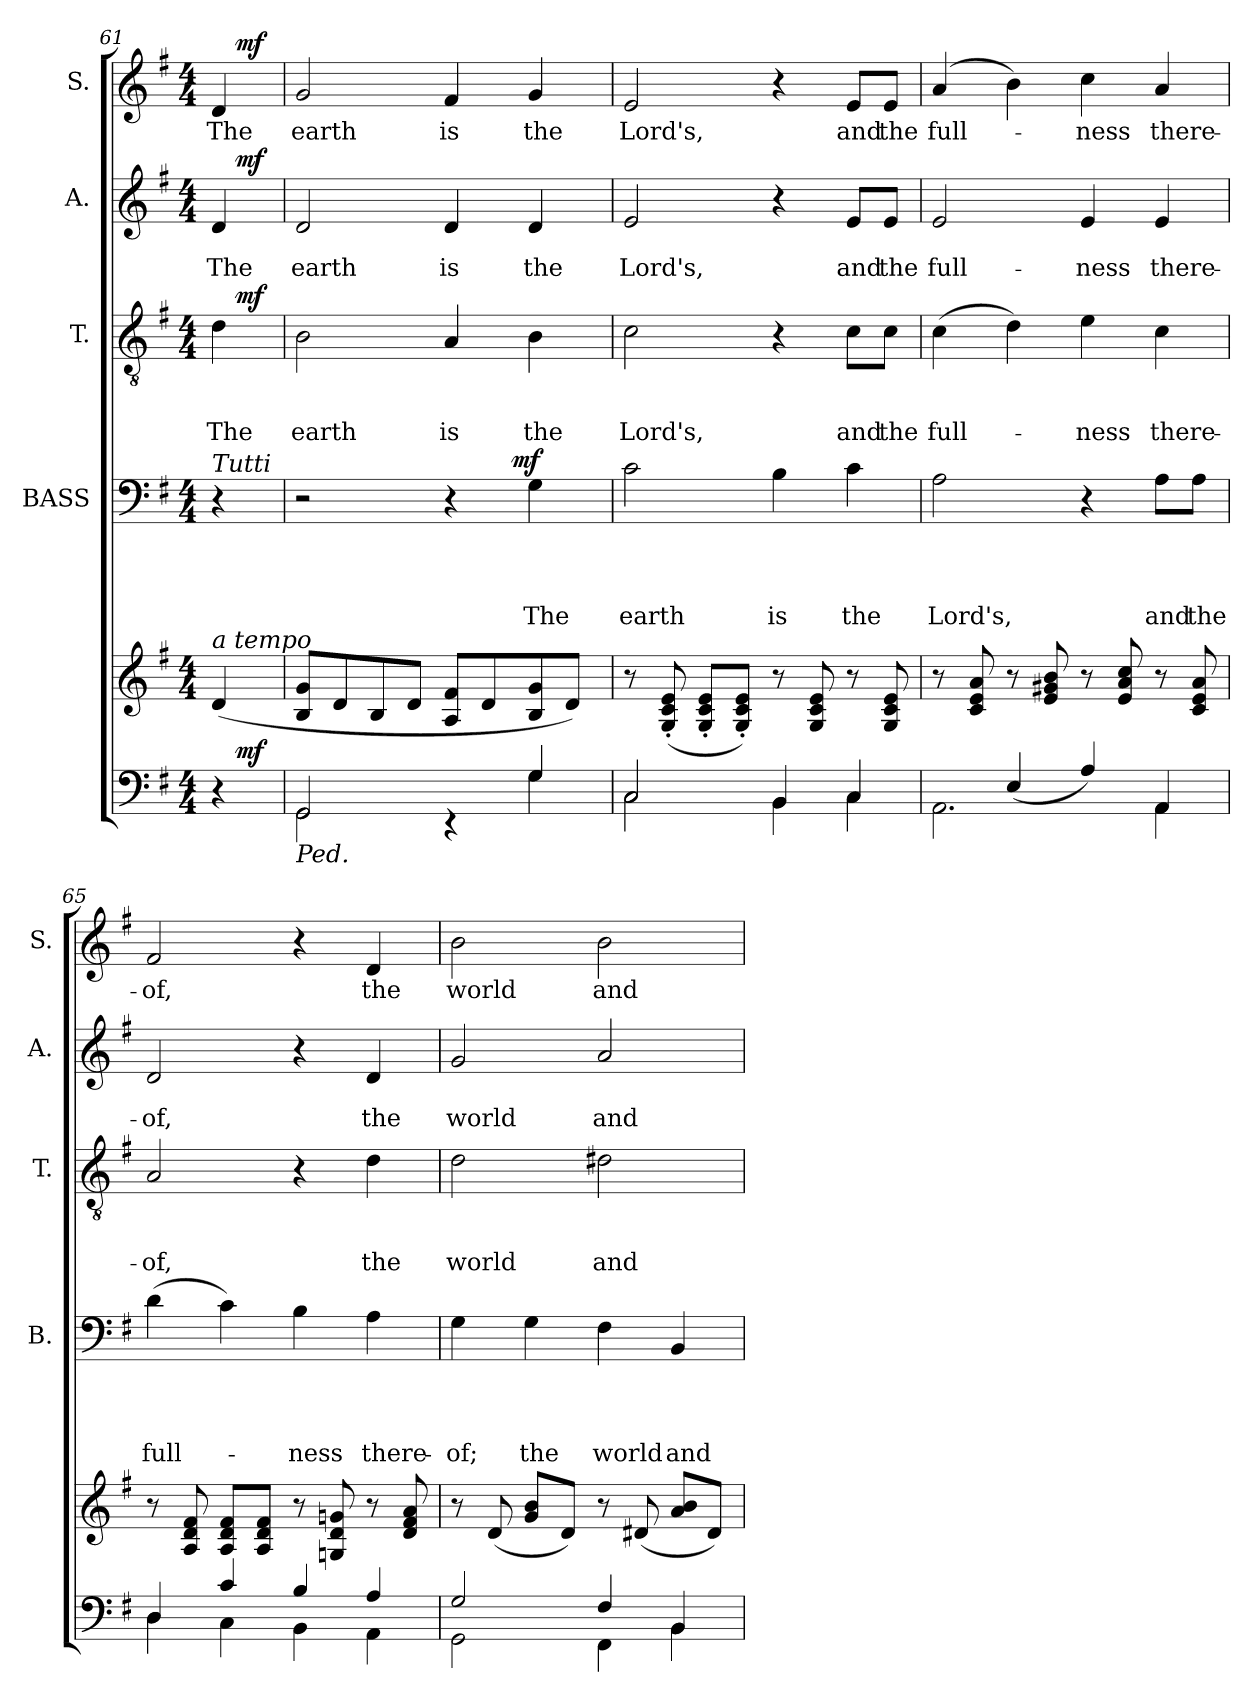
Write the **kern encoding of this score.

**kern	**dynam	**kern	**kern	**text	**text	**text	**text	**dynam	**kern	**text	**text	**text	**dynam	**kern	**text	**text	**dynam	**kern	**text	**dynam
*part6	*part6	*part5	*part4	*part4	*part4	*part4	*part4	*part4	*part3	*part3	*part3	*part3	*part3	*part2	*part2	*part2	*part2	*part1	*part1	*part1
*staff6	*staff6	*staff5	*staff4	*staff4	*staff4	*staff4	*staff4	*staff4	*staff3	*staff3	*staff3	*staff3	*staff3	*staff2	*staff2	*staff2	*staff2	*staff1	*staff1	*staff1
*	*	*	*I"BASS	*	*	*	*	*	*I"T.	*	*	*	*	*I"A.	*	*	*	*I"S.	*	*
*	*	*	*I'B.	*	*	*	*	*	*I'T.	*	*	*	*	*I'A.	*	*	*	*I'S.	*	*
!!LO:PB:g=z
*clefF4	*	*clefG2	*clefF4	*	*	*	*	*	*clefGv2	*	*	*	*	*clefG2	*	*	*	*clefG2	*	*
*k[f#]	*	*k[f#]	*k[f#]	*	*	*	*	*	*k[f#]	*	*	*	*	*k[f#]	*	*	*	*k[f#]	*	*
*G:	*	*G:	*G:	*	*	*	*	*	*G:	*	*	*	*	*G:	*	*	*	*G:	*	*
*M4/4	*	*M4/4	*M4/4	*	*	*	*	*	*M4/4	*	*	*	*	*M4/4	*	*	*	*M4/4	*	*
=61	=61	=61	=61	=61	=61	=61	=61	=61	=61	=61	=61	=61	=61	=61	=61	=61	=61	=61	=61	=61
!	!	!	!LO:TX:a:i:t=Tutti	!	!	!	!	!	!	!	!	!	!	!	!	!	!	!	!	!
!	!	!LO:TX:a:i:t=a tempo	!	!	!	!	!	!	!	!	!	!	!	!	!	!	!	!	!	!
!	!	!	!	!	!	!	!	!	!	!	!	!LO:LY:b	!	!	!	!LO:LY:b	!	!	!LO:LY:b	!
*^	*	*	*	*	*	*	*	*	*^	*	*	*	*	*^	*	*	*	*^	*	*
4r	16ryy	.	(<4d/	4r	.	.	.	.	.	4d\	16ryy	.	.	The	.	4d/	16ryy	.	The	.	4d/	16ryy	The	.
!	!	!LO:DY:a	!	!	!	!	!	!	!	!	!	!	!	!	!LO:DY:a	!	!	!	!	!LO:DY:a	!	!	!	!LO:DY:a
.	8.ryy	mf	.	.	.	.	.	.	.	.	8.ryy	.	.	.	mf	.	8.ryy	.	.	mf	.	8.ryy	.	mf
=62	=62	=62	=62	=62	=62	=62	=62	=62	=62	=62	=62	=62	=62	=62	=62	=62	=62	=62	=62	=62	=62	=62	=62	=62
!LO:TX:b:i:t=Ped.	!	!	!	!	!	!	!	!	!	!	!	!	!	!	!	!	!	!	!	!	!	!	!	!
!	!	!	!	!	!	!	!	!	!	!	!	!	!	!LO:LY:b	!	!	!	!	!LO:LY:b	!	!	!	!LO:LY:b	!
*	*	*	*	*	*	*	*	*	*	*v	*v	*	*	*	*	*	*	*	*	*	*v	*v	*	*
*	*	*	*	*^	*	*	*	*	*	*	*	*	*	*	*v	*v	*	*	*	*	*	*
2GG/	2GG\	.	8B/ 8g/L	2r	2ryy	.	.	.	.	.	2B\	.	.	earth	.	2d/	.	earth	.	2g/	earth	.
.	.	.	8d/	.	.	.	.	.	.	.	.	.	.	.	.	.	.	.	.	.	.	.
.	.	.	8B/	.	.	.	.	.	.	.	.	.	.	.	.	.	.	.	.	.	.	.
.	.	.	8d/J	.	.	.	.	.	.	.	.	.	.	.	.	.	.	.	.	.	.	.
!	!	!	!	!	!	!	!	!	!	!	!	!	!	!LO:LY:b	!	!	!	!LO:LY:b	!	!	!LO:LY:b	!
4ryy	4rEE	.	8A/ 8f#/L	4r	8..ryy	.	.	.	.	.	4A/	.	.	is	.	4d/	.	is	.	4f#/	is	.
.	.	.	8d/	.	.	.	.	.	.	.	.	.	.	.	.	.	.	.	.	.	.	.
!	!	!	!	!	!	!	!	!	!	!LO:DY:a	!	!	!	!	!	!	!	!	!	!	!	!
.	.	.	.	.	4ryy	.	.	.	.	mf	.	.	.	.	.	.	.	.	.	.	.	.
!	!	!	!	!	!	!	!	!	!LO:LY:b	!	!	!	!	!LO:LY:b	!	!	!	!LO:LY:b	!	!	!LO:LY:b	!
4G/	4G\	.	8B/ 8g/	4G\	.	.	.	.	The	.	4B\	.	.	the	.	4d/	.	the	.	4g/	the	.
.	.	.	8d/J)	.	.	.	.	.	.	.	.	.	.	.	.	.	.	.	.	.	.	.
.	.	.	.	.	32ryy	.	.	.	.	.	.	.	.	.	.	.	.	.	.	.	.	.
=63	=63	=63	=63	=63	=63	=63	=63	=63	=63	=63	=63	=63	=63	=63	=63	=63	=63	=63	=63	=63	=63	=63
!	!	!	!	!	!	!	!	!	!LO:LY:b	!	!	!	!	!LO:LY:b	!	!	!	!LO:LY:b	!	!	!LO:LY:b	!
*	*	*	*	*v	*v	*	*	*	*	*	*	*	*	*	*	*	*	*	*	*	*	*
2C\	2C/	.	8r	2c\	.	.	.	earth	.	2c\	.	.	Lord's,	.	2e/	.	Lord's,	.	2e/	Lord's,	.
.	.	.	(<8G/'< 8c/'< 8e/'<	.	.	.	.	.	.	.	.	.	.	.	.	.	.	.	.	.	.
.	.	.	8G/'< 8c/'< 8e/'<L	.	.	.	.	.	.	.	.	.	.	.	.	.	.	.	.	.	.
.	.	.	8G/'< 8c/'< 8e/'<J)	.	.	.	.	.	.	.	.	.	.	.	.	.	.	.	.	.	.
!	!	!	!	!	!	!	!	!LO:LY:b	!	!	!	!	!	!	!	!	!	!	!	!	!
4BB\	4BB/	.	8r	4B\	.	.	.	is	.	4r	.	.	.	.	4r	.	.	.	4r	.	.
.	.	.	8G/ 8c/ 8e/	.	.	.	.	.	.	.	.	.	.	.	.	.	.	.	.	.	.
!	!	!	!	!	!	!	!	!LO:LY:b	!	!	!	!	!LO:LY:b	!	!	!	!LO:LY:b	!	!	!LO:LY:b	!
4C\	4C/	.	8r	4c\	.	.	.	the	.	8c\L	.	.	and	.	8e/L	.	and	.	8e/L	and	.
!	!	!	!	!	!	!	!	!	!	!	!	!	!LO:LY:b	!	!	!	!LO:LY:b	!	!	!LO:LY:b	!
.	.	.	8G/ 8c/ 8e/	.	.	.	.	.	.	8c\J	.	.	the	.	8e/J	.	the	.	8e/J	the	.
=64	=64	=64	=64	=64	=64	=64	=64	=64	=64	=64	=64	=64	=64	=64	=64	=64	=64	=64	=64	=64	=64
!	!	!	!	!	!	!	!	!LO:LY:b	!	!	!	!	!LO:LY:b	!	!	!	!LO:LY:b	!	!	!LO:LY:b	!
2.AA\	4ryy	.	8r	2A\	.	.	.	Lord's,	.	(>4c\	.	.	full-	.	2e/	.	full-	.	(4a/	full-	.
.	.	.	8c/ 8e/ 8a/	.	.	.	.	.	.	.	.	.	.	.	.	.	.	.	.	.	.
.	(4E/	.	8r	.	.	.	.	.	.	4d\)	.	.	.	.	.	.	.	.	4b\)	.	.
.	.	.	8e/ 8g#X/ 8b/	.	.	.	.	.	.	.	.	.	.	.	.	.	.	.	.	.	.
!	!	!	!	!	!	!	!	!	!	!	!	!	!LO:LY:b	!	!	!	!LO:LY:b	!	!	!LO:LY:b	!
.	4A/)	.	8r	4r	.	.	.	.	.	4e\	.	.	-ness	.	4e/	.	-ness	.	4cc\	-ness	.
.	.	.	8e/ 8a/ 8cc/	.	.	.	.	.	.	.	.	.	.	.	.	.	.	.	.	.	.
!	!	!	!	!	!	!	!	!LO:LY:b	!	!	!	!	!LO:LY:b	!	!	!	!LO:LY:b	!	!	!LO:LY:b	!
4AA\	4AA/	.	8r	8A\L	.	.	.	and	.	4c\	.	.	there-	.	4e/	.	there-	.	4a/	there-	.
!	!	!	!	!	!	!	!	!LO:LY:b	!	!	!	!	!	!	!	!	!	!	!	!	!
.	.	.	8c/ 8e/ 8a/	8A\J	.	.	.	the	.	.	.	.	.	.	.	.	.	.	.	.	.
=65	=65	=65	=65	=65	=65	=65	=65	=65	=65	=65	=65	=65	=65	=65	=65	=65	=65	=65	=65	=65	=65
!	!	!	!	!	!	!	!	!LO:LY:b	!	!	!	!	!LO:LY:b	!	!	!	!LO:LY:b	!	!	!LO:LY:b	!
4D/	4D\	.	8r	(>4d\	.	.	.	full-	.	2A/	.	.	-of,	.	2d/	.	-of,	.	2f#/	-of,	.
.	.	.	8A/ 8d/ 8f#/	.	.	.	.	.	.	.	.	.	.	.	.	.	.	.	.	.	.
4c/	4C\	.	8A/ 8d/ 8f#/L	4c\)	.	.	.	.	.	.	.	.	.	.	.	.	.	.	.	.	.
.	.	.	8A/ 8d/ 8f#/J	.	.	.	.	.	.	.	.	.	.	.	.	.	.	.	.	.	.
!	!	!	!	!	!	!	!	!LO:LY:b	!	!	!	!	!	!	!	!	!	!	!	!	!
4B/	4BB\	.	8r	4B\	.	.	.	-ness	.	4r	.	.	.	.	4r	.	.	.	4r	.	.
.	.	.	8Gn/ 8d/ 8gn/	.	.	.	.	.	.	.	.	.	.	.	.	.	.	.	.	.	.
!	!	!	!	!	!	!	!	!LO:LY:b	!	!	!	!	!LO:LY:b	!	!	!	!LO:LY:b	!	!	!LO:LY:b	!
4A/	4AA\	.	8r	4A\	.	.	.	there-	.	4d\	.	.	the	.	4d/	.	the	.	4d/	the	.
.	.	.	8d/ 8f#/ 8a/	.	.	.	.	.	.	.	.	.	.	.	.	.	.	.	.	.	.
!!LO:LB:g=z
=66	=66	=66	=66	=66	=66	=66	=66	=66	=66	=66	=66	=66	=66	=66	=66	=66	=66	=66	=66	=66	=66
!	!	!	!	!	!	!	!	!LO:LY:b	!	!	!	!	!LO:LY:b	!	!	!	!LO:LY:b	!	!	!LO:LY:b	!
2GG\	2G/	.	8r	4G\	.	.	.	-of;	.	2d\	.	.	world	.	2g/	.	world	.	2b\	world	.
.	.	.	(<8d/	.	.	.	.	.	.	.	.	.	.	.	.	.	.	.	.	.	.
!	!	!	!	!	!	!	!	!LO:LY:b	!	!	!	!	!	!	!	!	!	!	!	!	!
.	.	.	8g/ 8b/L	4G\	.	.	.	the	.	.	.	.	.	.	.	.	.	.	.	.	.
.	.	.	8d/J)	.	.	.	.	.	.	.	.	.	.	.	.	.	.	.	.	.	.
!	!	!	!	!	!	!	!	!LO:LY:b	!	!	!	!	!LO:LY:b	!	!	!	!LO:LY:b	!	!	!LO:LY:b	!
4FF#\	4F#/	.	8r	4F#\	.	.	.	world	.	2d#X\	.	.	and	.	2a/	.	and	.	2b\	and	.
.	.	.	(<8d#X/	.	.	.	.	.	.	.	.	.	.	.	.	.	.	.	.	.	.
!	!	!	!	!	!	!	!	!LO:LY:b	!	!	!	!	!	!	!	!	!	!	!	!	!
4BB\	4BB/	.	8a/ 8b/L	4BB/	.	.	.	and	.	.	.	.	.	.	.	.	.	.	.	.	.
.	.	.	8d#/J)	.	.	.	.	.	.	.	.	.	.	.	.	.	.	.	.	.	.
*v	*v	*	*	*	*	*	*	*	*	*	*	*	*	*	*	*	*	*	*	*	*
=	=	=	=	=	=	=	=	=	=	=	=	=	=	=	=	=	=	=	=	=
*-	*-	*-	*-	*-	*-	*-	*-	*-	*-	*-	*-	*-	*-	*-	*-	*-	*-	*-	*-	*-
